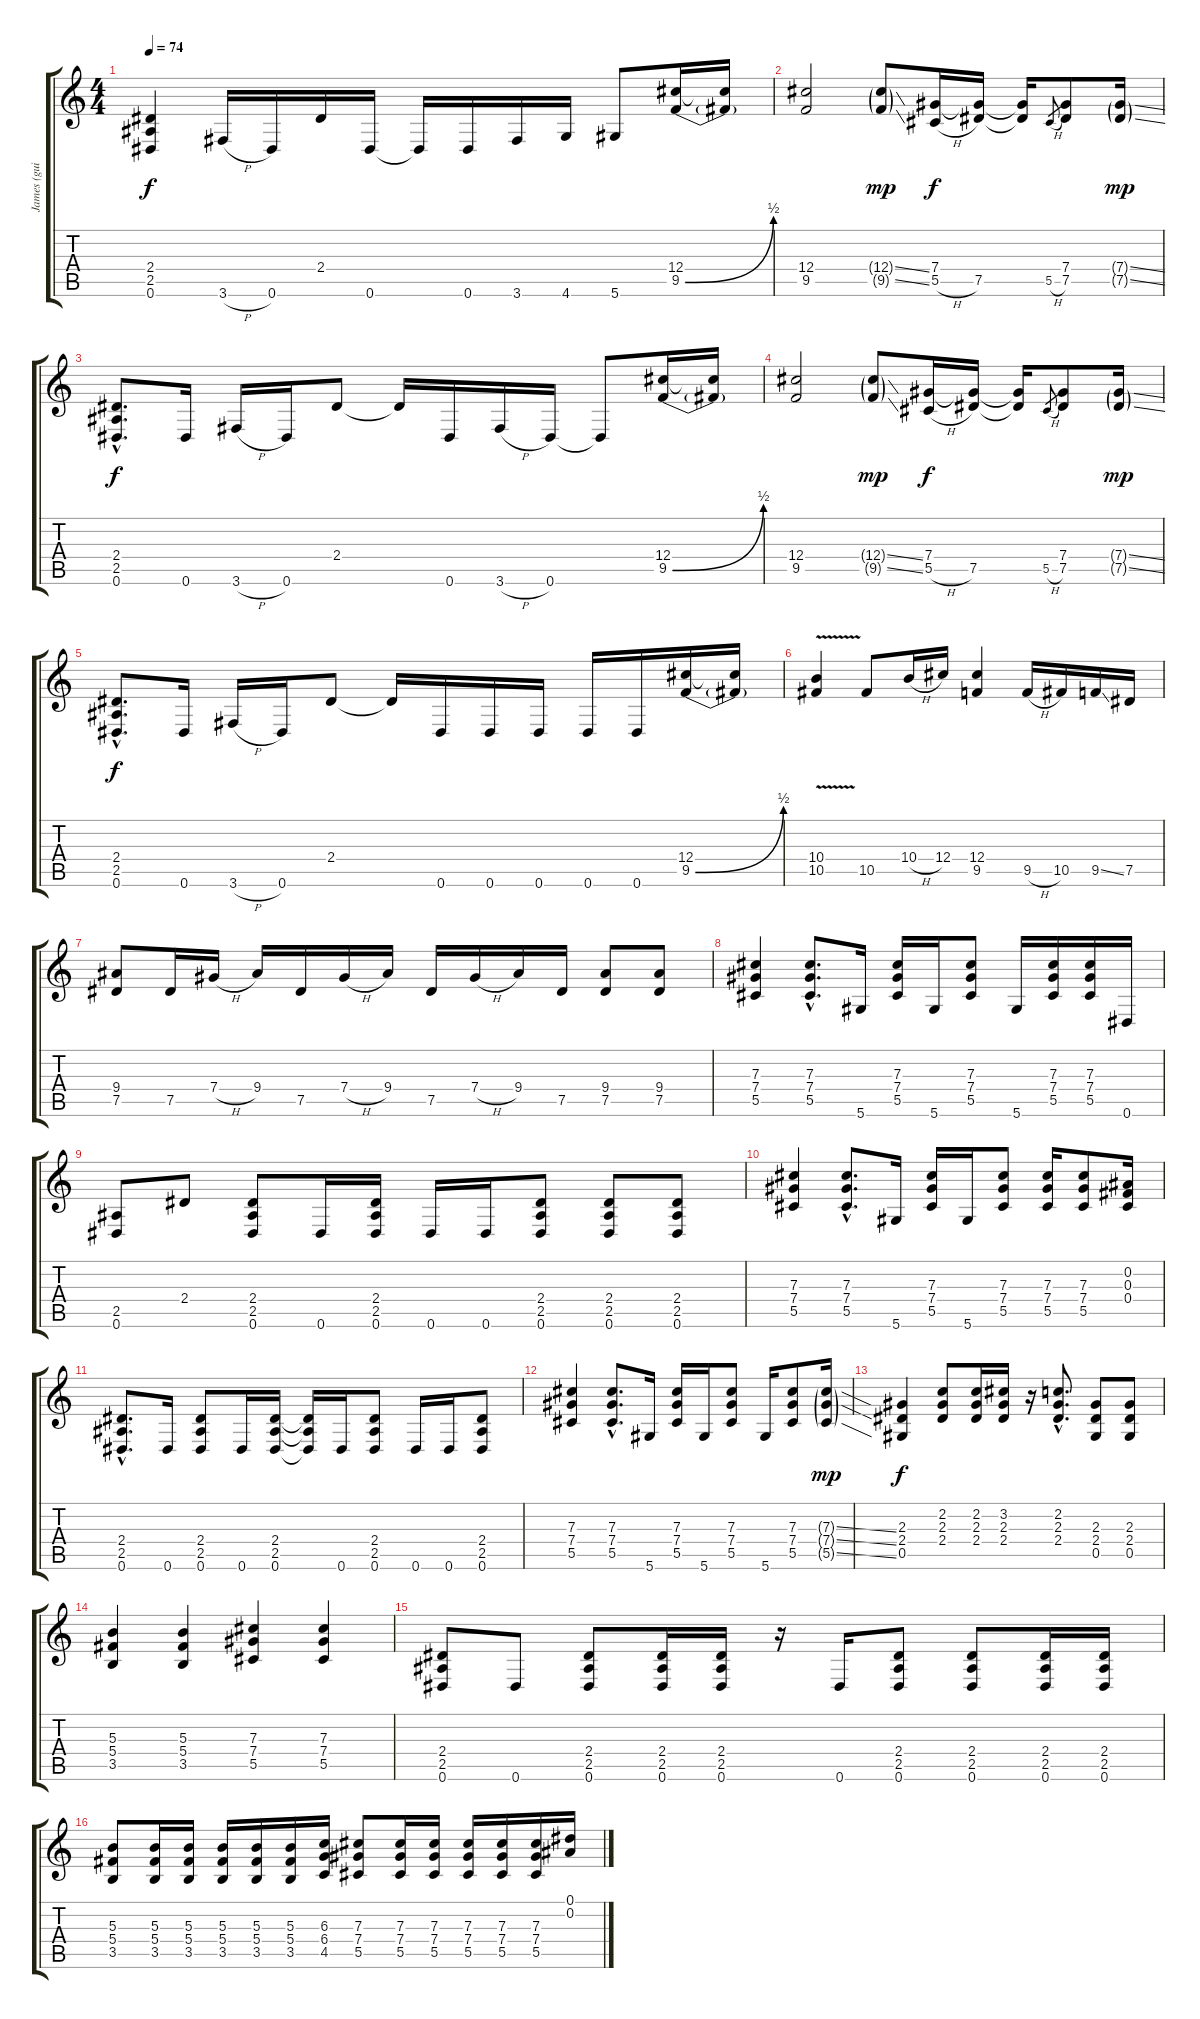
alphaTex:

\track ("James (guitar)" "James (gui") {instrument overdrivenguitar}
\staff {score tabs}
\tuning (Eb4 Bb3 Gb3 Db3 Ab2 Eb2) {hide}
\ts (4 4)
\tempo 74
\clef g2
\ks c
(2.4 2.5 0.6).4{dy f} 3.6{h}.16 0.6.16 2.4.16 0.6.16 0.6{t}.16 0.6.16 3.6.16 4.6.16 5.6.8 (12.4 9.5{be (bend 0 0 60 2)}).16 (12.4{t} 9.5{t}).16 |
(12.4 9.5).2 (12.4{ss g} 9.5{ss g}).8{dy mp} (7.4 5.5{h}).16{dy f} (7.4{t} 7.5).16 (7.4{t} 7.5{t}).16 5.5{h}.8{gr} (7.4 7.5).8 (7.4{ss g} 7.5{ss g}).16{dy mp} |
(2.4{hac} 2.5{hac} 0.6{hac}).8{d dy f} 0.6.16 3.6{h}.16 0.6.16 2.4.8 2.4{t}.16 0.6.16 3.6{h}.16 0.6.16 0.6{t}.8 (12.4 9.5{be (bend 0 0 60 2)}).16 (12.4{t} 9.5{t}).16 |
(12.4 9.5).2 (12.4{ss g} 9.5{ss g}).8{dy mp} (7.4 5.5{h}).16{dy f} (7.4{t} 7.5).16 (7.4{t} 7.5{t}).16 5.5{h}.8{gr} (7.4 7.5).8 (7.4{ss g} 7.5{ss g}).16{dy mp} |
(2.4{hac} 2.5{hac} 0.6{hac}).8{d dy f} 0.6.16 3.6{h}.16 0.6.16 2.4.8 2.4{t}.16 0.6.16 0.6.16 0.6.16 0.6.16 0.6.16 (12.4 9.5{be (bend 0 0 60 2)}).16 (12.4{t} 9.5{t}).16 |
(10.4{v} 10.5{v}).4 10.5.8 10.4{h}.16 12.4.16 (12.4 9.5).4 9.5{h}.16 10.5.16 9.5{ss}.16 7.5.16 |
(9.4 7.5).8 7.5.16 7.4{h}.16 9.4.16 7.5.16 7.4{h}.16 9.4.16 7.5.16 7.4{h}.16 9.4.16 7.5.16 (9.4 7.5).8 (9.4 7.5).8 |
(7.3 7.4 5.5).4 (7.3{hac} 7.4{hac} 5.5{hac}).8{d} 5.6.16 (7.3 7.4 5.5).16 5.6.16 (7.3 7.4 5.5).8 5.6.16 (7.3 7.4 5.5).16 (7.3 7.4 5.5).16 0.6.16 |
(2.5 0.6).8 2.4.8 (2.4 2.5 0.6).8 0.6.16 (2.4 2.5 0.6).16 0.6.16 0.6.16 (2.4 2.5 0.6).8 (2.4 2.5 0.6).8 (2.4 2.5 0.6).8 |
(7.3 7.4 5.5).4 (7.3{hac} 7.4{hac} 5.5{hac}).8{d} 5.6.16 (7.3 7.4 5.5).16 5.6.16 (7.3 7.4 5.5).8 (7.3 7.4 5.5).16 (7.3 7.4 5.5).8 (0.2 0.3 0.4).16 |
(2.4{hac} 2.5{hac} 0.6{hac}).8{d} 0.6.16 (2.4 2.5 0.6).8 0.6.16 (2.4 2.5 0.6).16 (2.4{t} 2.5{t} 0.6{t}).16 0.6.16 (2.4 2.5 0.6).8 0.6.16 0.6.16 (2.4 2.5 0.6).8 |
(7.3 7.4 5.5).4 (7.3{hac} 7.4{hac} 5.5{hac}).8{d} 5.6.16 (7.3 7.4 5.5).16 5.6.16 (7.3 7.4 5.5).8 5.6.16 (7.3 7.4 5.5).8 (7.3{ss g} 7.4{ss g} 5.5{ss g}).16{dy mp} |
(2.3 2.4 0.5).4{dy f} (2.2 2.3 2.4).8 (2.2 2.3 2.4).16 (3.2 2.3 2.4).16 r.16 (2.2{hac} 2.3{hac} 2.4{hac}).8{d} (2.3 2.4 0.5).8 (2.3 2.4 0.5).8 |
(5.3 5.4 3.5).4 (5.3 5.4 3.5).4 (7.3 7.4 5.5).4 (7.3 7.4 5.5).4 |
(2.4 2.5 0.6).8 0.6.8 (2.4 2.5 0.6).8 (2.4 2.5 0.6).16 (2.4 2.5 0.6).16 r.16 0.6.16 (2.4 2.5 0.6).8 (2.4 2.5 0.6).8 (2.4 2.5 0.6).16 (2.4 2.5 0.6).16 |
(5.3 5.4 3.5).8 (5.3 5.4 3.5).16 (5.3 5.4 3.5).16 (5.3 5.4 3.5).16 (5.3 5.4 3.5).16 (5.3 5.4 3.5).16 (6.3 6.4 4.5).16 (7.3 7.4 5.5).8 (7.3 7.4 5.5).16 (7.3 7.4 5.5).16 (7.3 7.4 5.5).16 (7.3 7.4 5.5).16 (7.3 7.4 5.5).16 (0.1 0.2).16
